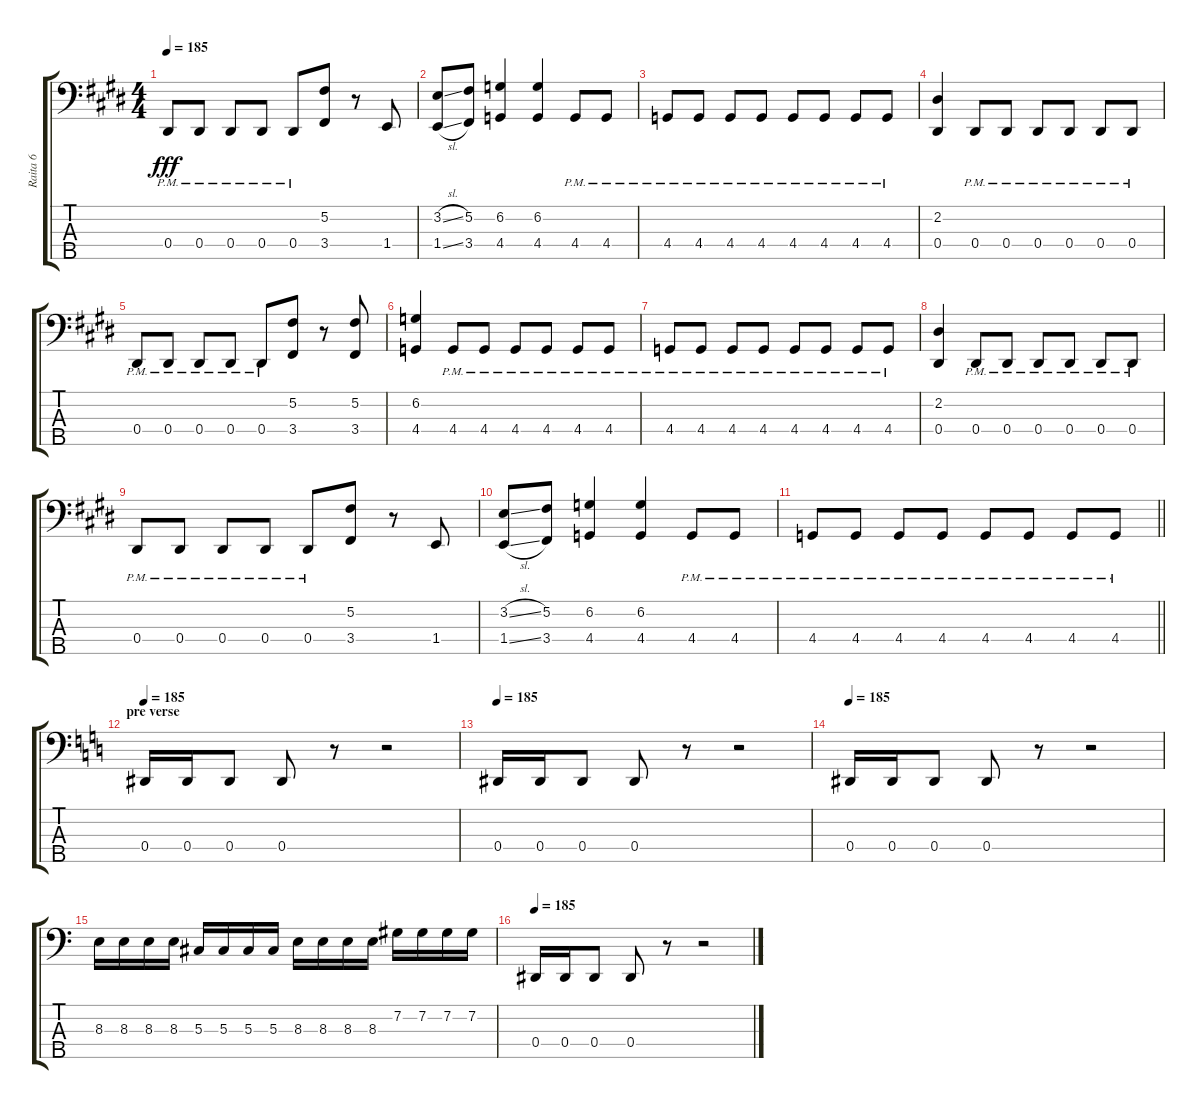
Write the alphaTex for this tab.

\track ("Raita 6" "Raita 6") {instrument electricbassfinger}
\staff {score tabs}
\tuning (Gb2 Db2 Ab1 Eb1 Bb0) {hide}
\ts (4 4)
\tempo 185
\clef f4
\ks e
0.4{pm}.8{dy fff} 0.4{pm}.8 0.4{pm}.8 0.4{pm}.8 0.4{pm}.8 (5.2 3.4).8 r.8 1.4.8 |
(3.2{sl} 1.4{sl}).8 (5.2 3.4).8 (6.2 4.4).4 (6.2 4.4).4 4.4{pm}.8 4.4{pm}.8 |
4.4{pm}.8 4.4{pm}.8 4.4{pm}.8 4.4{pm}.8 4.4{pm}.8 4.4{pm}.8 4.4{pm}.8 4.4{pm}.8 |
(2.2 0.4).4 0.4{pm}.8 0.4{pm}.8 0.4{pm}.8 0.4{pm}.8 0.4{pm}.8 0.4{pm}.8 |
0.4{pm}.8 0.4{pm}.8 0.4{pm}.8 0.4{pm}.8 0.4{pm}.8 (5.2 3.4).8 r.8 (5.2 3.4).8 |
(6.2 4.4).4 4.4{pm}.8 4.4{pm}.8 4.4{pm}.8 4.4{pm}.8 4.4{pm}.8 4.4{pm}.8 |
4.4{pm}.8 4.4{pm}.8 4.4{pm}.8 4.4{pm}.8 4.4{pm}.8 4.4{pm}.8 4.4{pm}.8 4.4{pm}.8 |
(2.2 0.4).4 0.4{pm}.8 0.4{pm}.8 0.4{pm}.8 0.4{pm}.8 0.4{pm}.8 0.4{pm}.8 |
0.4{pm}.8 0.4{pm}.8 0.4{pm}.8 0.4{pm}.8 0.4{pm}.8 (5.2 3.4).8 r.8 1.4.8 |
(3.2{sl} 1.4{sl}).8 (5.2 3.4).8 (6.2 4.4).4 (6.2 4.4).4 4.4{pm}.8 4.4{pm}.8 |
\barLineRight lightlight
4.4{pm}.8 4.4{pm}.8 4.4{pm}.8 4.4{pm}.8 4.4{pm}.8 4.4{pm}.8 4.4{pm}.8 4.4{pm}.8 |
\section ("" "pre verse")
\tempo 185
\ks c
0.4.16 0.4.16 0.4.8 0.4.8 r.8 r.2 |
\tempo 185
0.4.16 0.4.16 0.4.8 0.4.8 r.8 r.2 |
\tempo 185
0.4.16 0.4.16 0.4.8 0.4.8 r.8 r.2 |
8.3.16 8.3.16 8.3.16 8.3.16 5.3.16 5.3.16 5.3.16 5.3.16 8.3.16 8.3.16 8.3.16 8.3.16 7.2.16 7.2.16 7.2.16 7.2.16 |
\tempo 185
0.4.16 0.4.16 0.4.8 0.4.8 r.8 r.2
